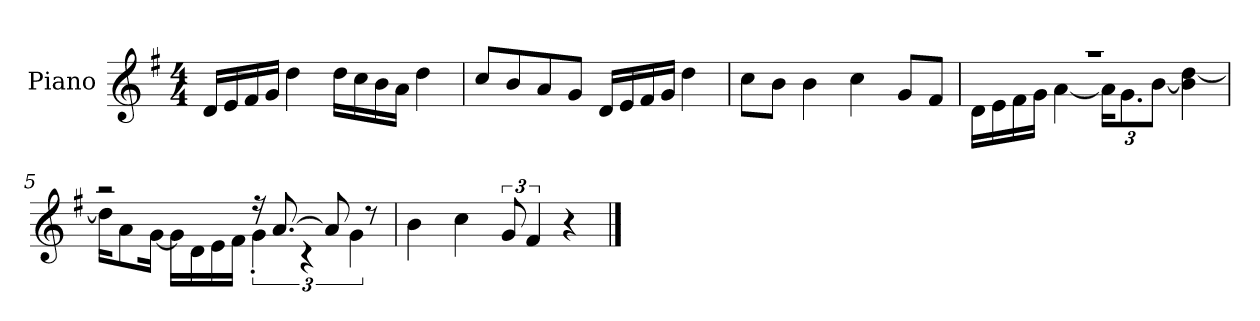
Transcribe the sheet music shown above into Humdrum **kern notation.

**kern
*part1
*staff1
*I"Piano
*I'P-no
*clefG2
*k[f#]
*M4/4
*MM90
=1
16d/LL
16e/
16f#/
16g/JJ
4dd\
16dd\LL
16cc\
16b\
16a\JJ
4dd\
=2
8cc/L
8b/
8a/
8g/J
16d/LL
16e/
16f#/
16g/JJ
4dd\
=3
8cc\L
8b\J
4b\
4cc\
8g/L
8f#/J
=4
*^
1r	16d\LL
.	16e\
.	16f#\
.	16g\JJ
.	[4a\
*	*Xbrackettup
.	24a\KL]
.	12.g\
.	[12b\J
.	4b\] [4dd\
!!LO:LB:g=z	!!
=5	=5
2r	16dd\KL]
.	8a\
.	[16g\Jk
.	16g\LL]
.	16d\
.	16e\
.	16f#\JJ
*	*brackettup
16r	6g'\
[8.a/	.
.	6r
8a/]	.
.	6g\
8r	.
*v	*v
=6
4b\
4cc\
12g/
6f#/
4r
==
*-
